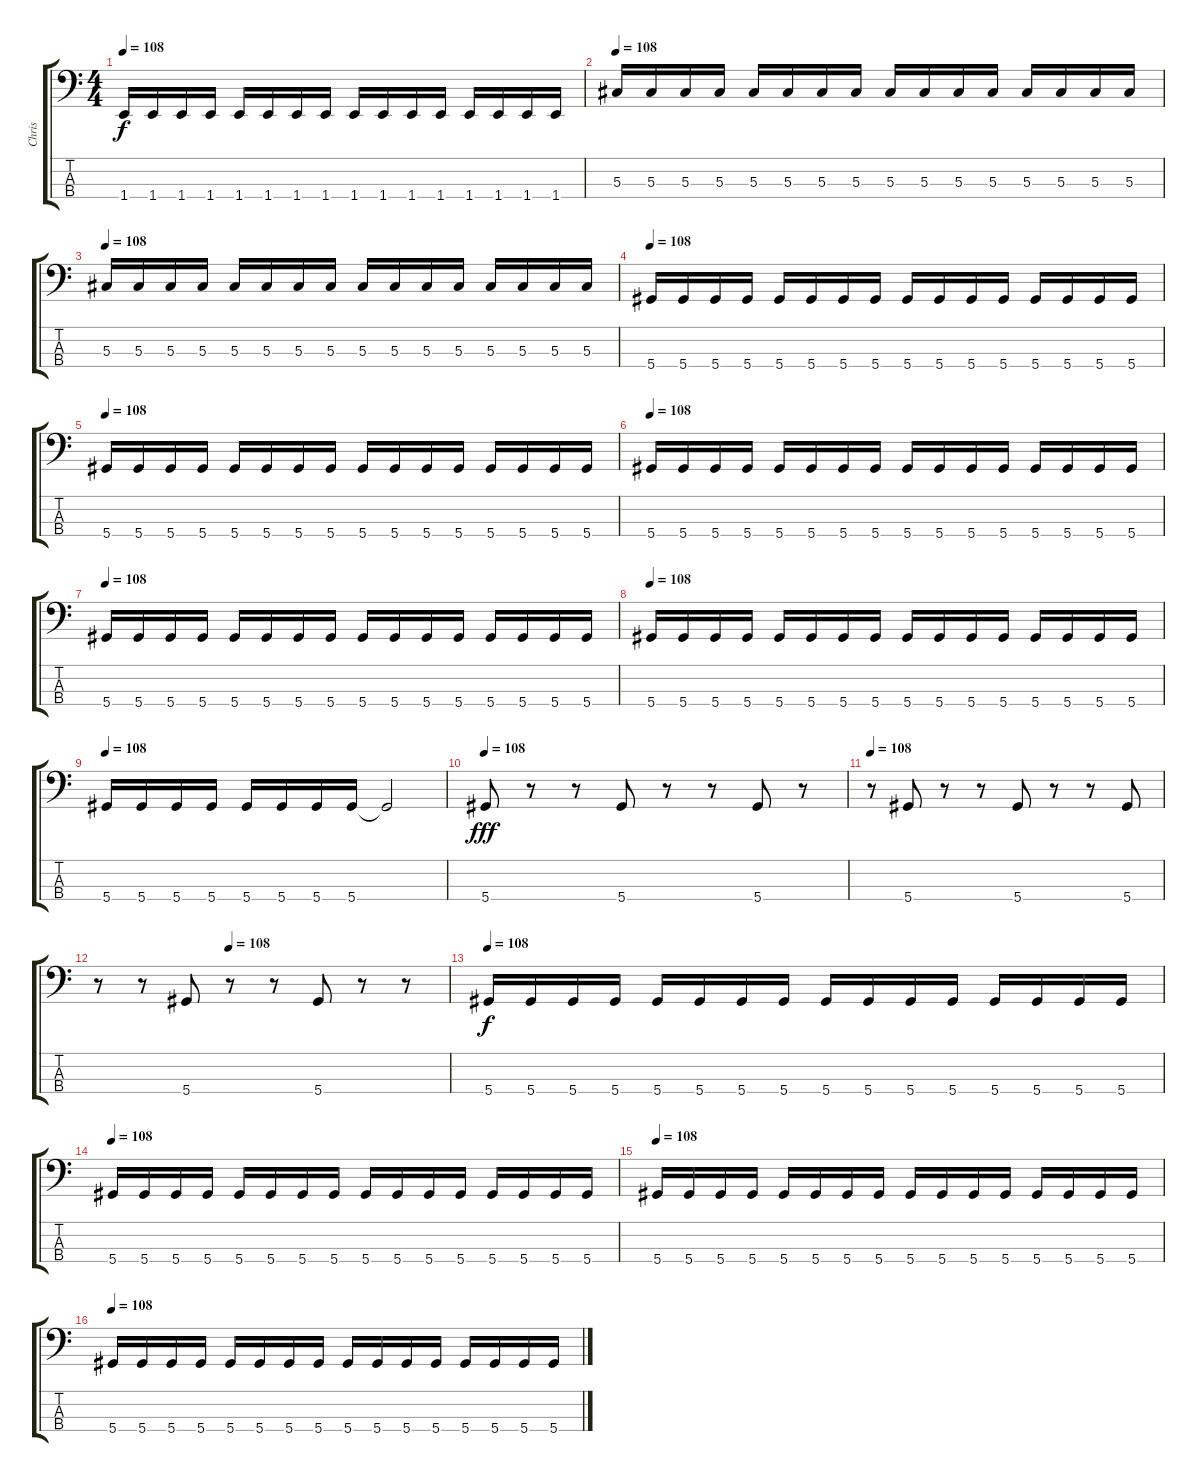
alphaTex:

\track ("Chris" "Chris") {instrument electricbassfinger}
\staff {score tabs}
\tuning (Gb2 Db2 Ab1 Eb1) {hide}
\ts (4 4)
\tempo 108
\clef f4
\ks c
1.4.16{dy f} 1.4.16 1.4.16 1.4.16 1.4.16 1.4.16 1.4.16 1.4.16 1.4.16 1.4.16 1.4.16 1.4.16 1.4.16 1.4.16 1.4.16 1.4.16 |
\tempo 108
5.3.16 5.3.16 5.3.16 5.3.16 5.3.16 5.3.16 5.3.16 5.3.16 5.3.16 5.3.16 5.3.16 5.3.16 5.3.16 5.3.16 5.3.16 5.3.16 |
\tempo 108
5.3.16 5.3.16 5.3.16 5.3.16 5.3.16 5.3.16 5.3.16 5.3.16 5.3.16 5.3.16 5.3.16 5.3.16 5.3.16 5.3.16 5.3.16 5.3.16 |
\tempo 108
5.4.16{volume 16} 5.4.16 5.4.16 5.4.16 5.4.16 5.4.16 5.4.16 5.4.16 5.4.16 5.4.16 5.4.16 5.4.16 5.4.16 5.4.16 5.4.16 5.4.16 |
\tempo 108
5.4.16{volume 16} 5.4.16 5.4.16 5.4.16 5.4.16 5.4.16 5.4.16 5.4.16 5.4.16 5.4.16 5.4.16 5.4.16 5.4.16 5.4.16 5.4.16 5.4.16 |
\tempo 108
5.4.16{volume 16} 5.4.16 5.4.16 5.4.16 5.4.16 5.4.16 5.4.16 5.4.16 5.4.16 5.4.16 5.4.16 5.4.16 5.4.16 5.4.16 5.4.16 5.4.16 |
\tempo 108
5.4.16{volume 16} 5.4.16 5.4.16 5.4.16 5.4.16 5.4.16 5.4.16 5.4.16 5.4.16 5.4.16 5.4.16 5.4.16 5.4.16 5.4.16 5.4.16 5.4.16 |
\tempo 108
5.4.16{volume 16} 5.4.16 5.4.16 5.4.16 5.4.16 5.4.16 5.4.16 5.4.16 5.4.16 5.4.16 5.4.16 5.4.16 5.4.16 5.4.16 5.4.16 5.4.16 |
\tempo 108
5.4.16{volume 16} 5.4.16 5.4.16 5.4.16 5.4.16 5.4.16 5.4.16 5.4.16 5.4{t}.2 |
\tempo 108
5.4.8{dy fff volume 16} r.8 r.8 5.4.8 r.8 r.8 5.4.8 r.8 |
\tempo 139
\tempo 108
r.8{volume 16} 5.4.8 r.8 r.8 5.4.8 r.8 r.8 5.4.8 |
\tempo (108 0.375)
r.8{volume 16} r.8 5.4.8 r.8 r.8 5.4.8 r.8 r.8 |
\tempo 108
5.4.16{dy f volume 16} 5.4.16 5.4.16 5.4.16 5.4.16 5.4.16 5.4.16 5.4.16 5.4.16 5.4.16 5.4.16 5.4.16 5.4.16 5.4.16 5.4.16 5.4.16 |
\tempo 108
5.4.16{volume 16} 5.4.16 5.4.16 5.4.16 5.4.16 5.4.16 5.4.16 5.4.16 5.4.16 5.4.16 5.4.16 5.4.16 5.4.16 5.4.16 5.4.16 5.4.16 |
\tempo 108
5.4.16{volume 16} 5.4.16 5.4.16 5.4.16 5.4.16 5.4.16 5.4.16 5.4.16 5.4.16 5.4.16 5.4.16 5.4.16 5.4.16 5.4.16 5.4.16 5.4.16 |
\tempo 108
5.4.16{volume 16} 5.4.16 5.4.16 5.4.16 5.4.16 5.4.16 5.4.16 5.4.16 5.4.16 5.4.16 5.4.16 5.4.16 5.4.16 5.4.16 5.4.16 5.4.16
